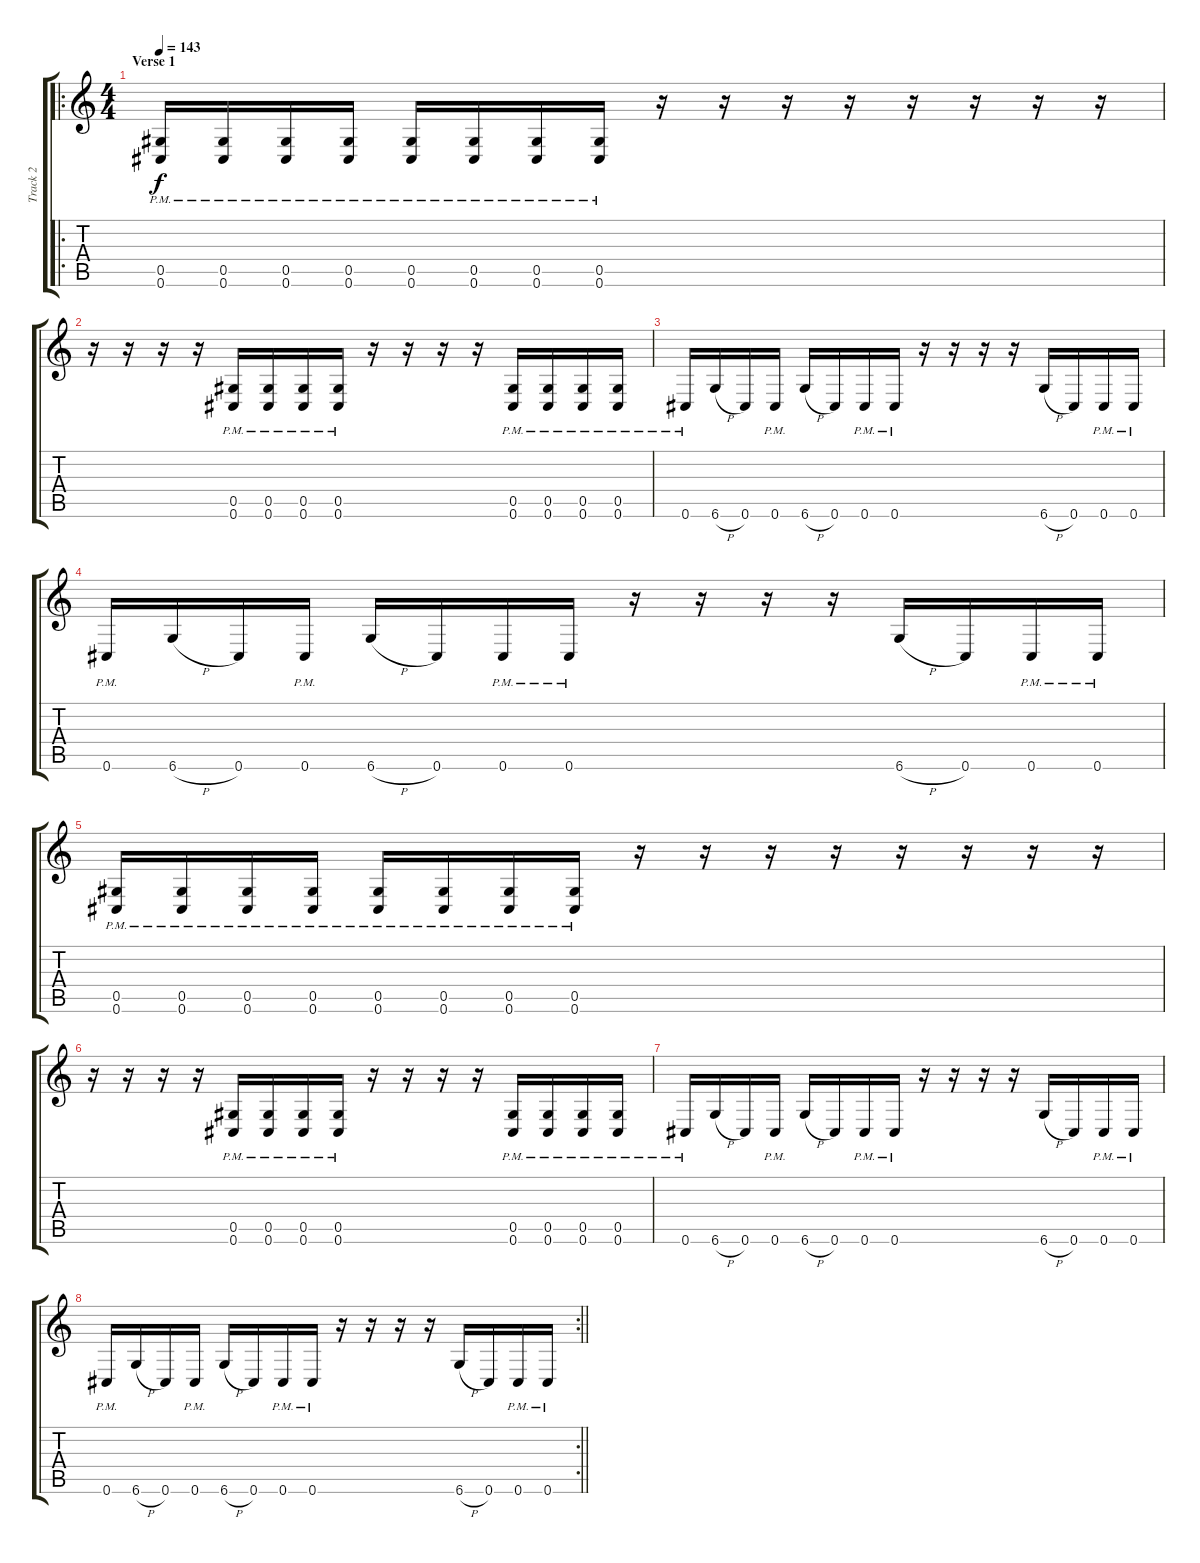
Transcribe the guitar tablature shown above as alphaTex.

\track ("Track 2" "Track 2") {instrument distortionguitar}
\staff {score tabs}
\tuning (Eb4 Bb3 Gb3 Db3 Ab2 Db2) {hide}
\ro
\ts (4 4)
\section ("" "Verse 1")
\tempo 143
\clef g2
\ks c
(0.5{pm} 0.6{pm}).16{dy f} (0.5{pm} 0.6{pm}).16 (0.5{pm} 0.6{pm}).16 (0.5{pm} 0.6{pm}).16 (0.5{pm} 0.6{pm}).16 (0.5{pm} 0.6{pm}).16 (0.5{pm} 0.6{pm}).16 (0.5{pm} 0.6{pm}).16 r.16 r.16 r.16 r.16 r.16 r.16 r.16 r.16 |
r.16 r.16 r.16 r.16 (0.5{pm} 0.6{pm}).16 (0.5{pm} 0.6{pm}).16 (0.5{pm} 0.6{pm}).16 (0.5{pm} 0.6{pm}).16 r.16 r.16 r.16 r.16 (0.5{pm} 0.6{pm}).16 (0.5{pm} 0.6{pm}).16 (0.5{pm} 0.6{pm}).16 (0.5{pm} 0.6{pm}).16 |
0.6{pm}.16 6.6{h}.16 0.6.16 0.6{pm}.16 6.6{h}.16 0.6.16 0.6{pm}.16 0.6{pm}.16 r.16 r.16 r.16 r.16 6.6{h}.16 0.6.16 0.6{pm}.16 0.6{pm}.16 |
0.6{pm}.16 6.6{h}.16 0.6.16 0.6{pm}.16 6.6{h}.16 0.6.16 0.6{pm}.16 0.6{pm}.16 r.16 r.16 r.16 r.16 6.6{h}.16 0.6.16 0.6{pm}.16 0.6{pm}.16 |
(0.5{pm} 0.6{pm}).16 (0.5{pm} 0.6{pm}).16 (0.5{pm} 0.6{pm}).16 (0.5{pm} 0.6{pm}).16 (0.5{pm} 0.6{pm}).16 (0.5{pm} 0.6{pm}).16 (0.5{pm} 0.6{pm}).16 (0.5{pm} 0.6{pm}).16 r.16 r.16 r.16 r.16 r.16 r.16 r.16 r.16 |
r.16 r.16 r.16 r.16 (0.5{pm} 0.6{pm}).16 (0.5{pm} 0.6{pm}).16 (0.5{pm} 0.6{pm}).16 (0.5{pm} 0.6{pm}).16 r.16 r.16 r.16 r.16 (0.5{pm} 0.6{pm}).16 (0.5{pm} 0.6{pm}).16 (0.5{pm} 0.6{pm}).16 (0.5{pm} 0.6{pm}).16 |
0.6{pm}.16 6.6{h}.16 0.6.16 0.6{pm}.16 6.6{h}.16 0.6.16 0.6{pm}.16 0.6{pm}.16 r.16 r.16 r.16 r.16 6.6{h}.16 0.6.16 0.6{pm}.16 0.6{pm}.16 |
\rc 2
\barLineRight lightlight
0.6{pm}.16 6.6{h}.16 0.6.16 0.6{pm}.16 6.6{h}.16 0.6.16 0.6{pm}.16 0.6{pm}.16 r.16 r.16 r.16 r.16 6.6{h}.16 0.6.16 0.6{pm}.16 0.6{pm}.16
